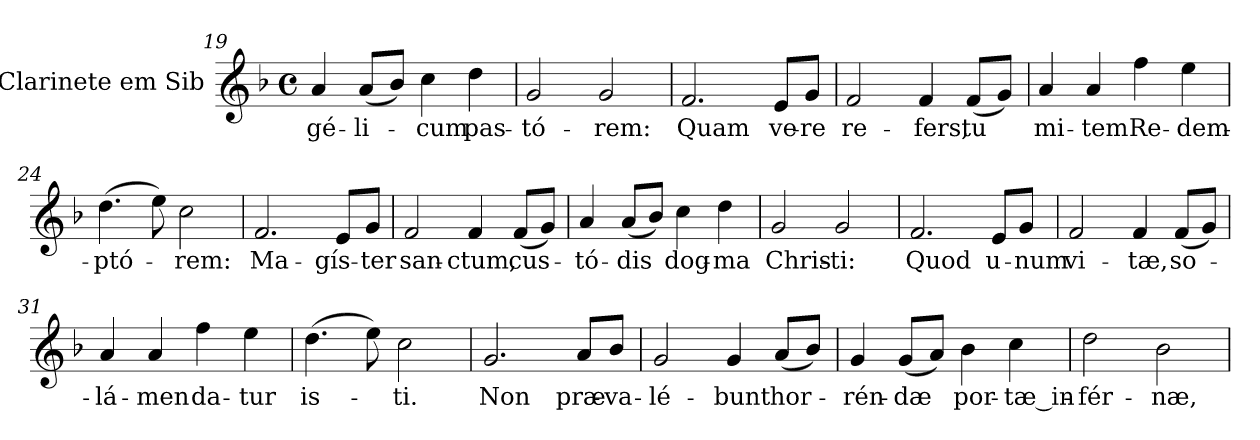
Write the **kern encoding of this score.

**kern	**text
*part1	*part1
*staff1	*staff1
*I"Clarinete em Sib	*
*I'Cl.	*
*clefG2	*
*ITrd1c2	*
*k[b-e-a-]	*
*E-:	*
*M4/4	*
*met(c)	*
=19	=19
!	!LO:LY:b:color=#000000
4gi/	-gé-
!	!LO:LY:b:color=#000000
(8gi/L	-li-
8a-i/J)	.
!	!LO:LY:b:color=#000000
4b-i\	-cum
!	!LO:LY:b:color=#000000
4cci\	pas-
!!LO:LB:g=z
=20	=20
!	!LO:LY:b:color=#000000
2fi/	-tó-
!	!LO:LY:b:color=#000000
2fi/	-rem:
=21	=21
!	!LO:LY:b:color=#000000
2.e-i/	Quam
!	!LO:LY:b:color=#000000
8di/L	ve-
!	!LO:LY:b:color=#000000
8fi/J	-re
=22	=22
!	!LO:LY:b:color=#000000
2e-i/	re-
!	!LO:LY:b:color=#000000
4e-i/	-fers,
!	!LO:LY:b:color=#000000
(8e-i/L	tu
8fi/J)	.
=23	=23
!	!LO:LY:b:color=#000000
4gi/	mi-
!	!LO:LY:b:color=#000000
4gi/	-tem
!	!LO:LY:b:color=#000000
4ee-i\	Re-
!	!LO:LY:b:color=#000000
4ddi\	-dem-
=24	=24
!	!LO:LY:b:color=#000000
(4.cci\	-ptó-
8ddi\)	.
!	!LO:LY:b:color=#000000
2b-i\	-rem:
=25	=25
!	!LO:LY:b:color=#000000
2.e-i/	Ma-
!	!LO:LY:b:color=#000000
8di/L	-gís-
!	!LO:LY:b:color=#000000
8fi/J	-ter
=26	=26
!	!LO:LY:b:color=#000000
2e-i/	san-
!	!LO:LY:b:color=#000000
4e-i/	-ctum,
!	!LO:LY:b:color=#000000
(8e-i/L	cus-
8fi/J)	.
!!LO:LB:g=z
=27	=27
!	!LO:LY:b:color=#000000
4gi/	-tó-
!	!LO:LY:b:color=#000000
(8gi/L	-dis
8a-i/J)	.
!	!LO:LY:b:color=#000000
4b-i\	dog-
!	!LO:LY:b:color=#000000
4cci\	-ma
=28	=28
!	!LO:LY:b:color=#000000
2fi/	Chris-
!	!LO:LY:b:color=#000000
2fi/	-ti:
=29	=29
!	!LO:LY:b:color=#000000
2.e-i/	Quod
!	!LO:LY:b:color=#000000
8di/L	u-
!	!LO:LY:b:color=#000000
8fi/J	-num
=30	=30
!	!LO:LY:b:color=#000000
2e-i/	vi-
!	!LO:LY:b:color=#000000
4e-i/	-tæ,
!	!LO:LY:b:color=#000000
(8e-i/L	so-
8fi/J)	.
=31	=31
!	!LO:LY:b:color=#000000
4gi/	-lá-
!	!LO:LY:b:color=#000000
4gi/	-men
!	!LO:LY:b:color=#000000
4ee-i\	da-
!	!LO:LY:b:color=#000000
4ddi\	-tur
=32	=32
!	!LO:LY:b:color=#000000
(4.cci\	is-
8ddi\)	.
!	!LO:LY:b:color=#000000
2b-i\	-ti.
=33	=33
!	!LO:LY:b:color=#000000
2.fi/	Non
!	!LO:LY:b:color=#000000
8gi/L	præ-
!	!LO:LY:b:color=#000000
8a-i/J	-va-
!!LO:LB:g=z
=34	=34
!	!LO:LY:b:color=#000000
2fi/	-lé-
!	!LO:LY:b:color=#000000
4fi/	-bunt
!	!LO:LY:b:color=#000000
(8gi/L	hor-
8a-i/J)	.
=35	=35
!	!LO:LY:b:color=#000000
4fi/	-rén-
!	!LO:LY:b:color=#000000
(8fi/L	-dæ
8gi/J)	.
!	!LO:LY:b:color=#000000
4a-i\	por-
!	!LO:LY:b:color=#000000
4b-i\	-tæ_in-
=36	=36
!	!LO:LY:b:color=#000000
2cci\	-fér-
!	!LO:LY:b:color=#000000
2a-i\	-næ,
=	=
*-	*-
